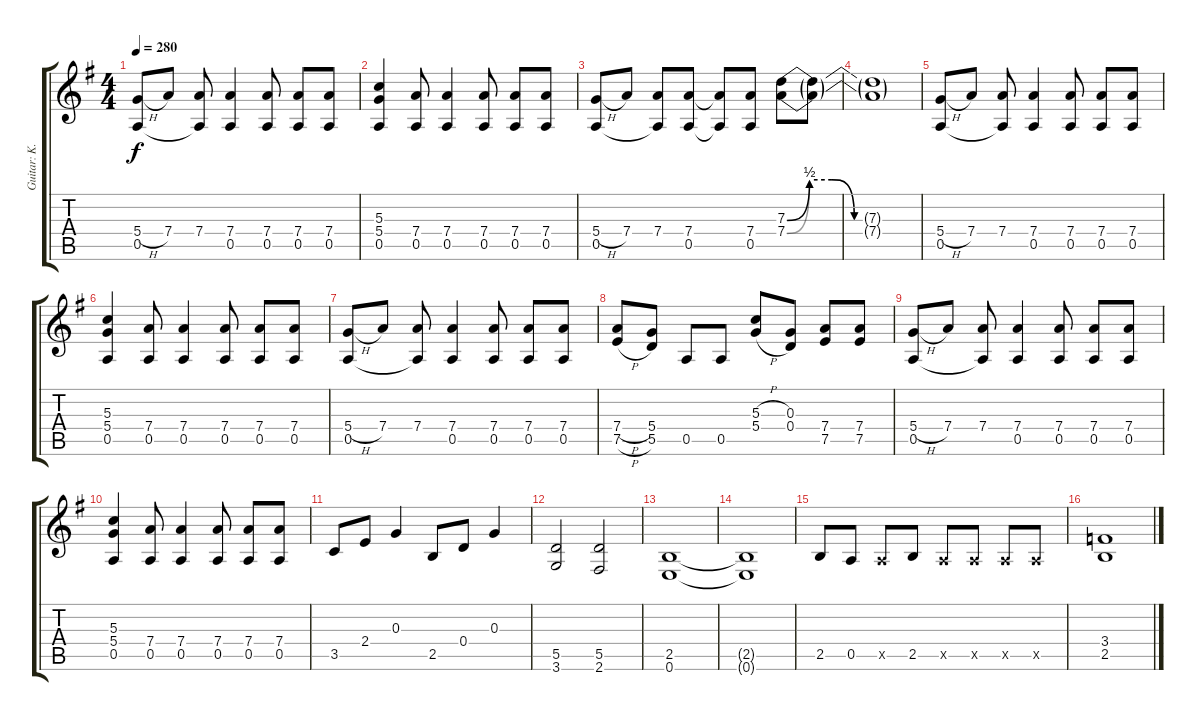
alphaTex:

\track ("Guitar: K.K." "Guitar: K.") {instrument overdrivenguitar}
\staff {score tabs}
\tuning (E4 B3 G3 D3 A2 E2) {hide}
\ts (4 4)
\tempo 280
\clef g2
\ks g
(5.4{h} 0.5).8{dy f} 7.4.8 (7.4 0.5{t}).8 (7.4 0.5).4 (7.4 0.5).8 (7.4 0.5).8 (7.4 0.5).8 |
(5.3 5.4 0.5).4 (7.4 0.5).8 (7.4 0.5).4 (7.4 0.5).8 (7.4 0.5).8 (7.4 0.5).8 |
(5.4{h} 0.5).8 7.4.8 (7.4 0.5{t}).8 (7.4 0.5).8 (7.4{t} 0.5{t}).8 (7.4 0.5).8 (7.3{be (custom 0 0 10 2 20 2 30 0 60 0)} 7.4{be (custom 0 0 10 2 20 2 30 0 60 0)}).8 (7.3{t} 7.4{t}).8 |
(7.3{t} 7.4{t}).1 |
(5.4{h} 0.5).8 7.4.8 (7.4 0.5{t}).8 (7.4 0.5).4 (7.4 0.5).8 (7.4 0.5).8 (7.4 0.5).8 |
(5.3 5.4 0.5).4 (7.4 0.5).8 (7.4 0.5).4 (7.4 0.5).8 (7.4 0.5).8 (7.4 0.5).8 |
(5.4{h} 0.5).8 7.4.8 (7.4 0.5{t}).8 (7.4 0.5).4 (7.4 0.5).8 (7.4 0.5).8 (7.4 0.5).8 |
(7.4{h} 7.5{h}).8 (5.4 5.5).8 0.5.8 0.5.8 (5.3{h} 5.4{h}).8 (0.3 0.4).8 (7.4 7.5).8 (7.4 7.5).8 |
(5.4{h} 0.5).8 7.4.8 (7.4 0.5{t}).8 (7.4 0.5).4 (7.4 0.5).8 (7.4 0.5).8 (7.4 0.5).8 |
(5.3 5.4 0.5).4 (7.4 0.5).8 (7.4 0.5).4 (7.4 0.5).8 (7.4 0.5).8 (7.4 0.5).8 |
3.5.8 2.4.8 0.3.4 2.5.8 0.4.8 0.3.4 |
(5.5 3.6).2 (5.5 2.6).2 |
(2.5 0.6).1 |
(2.5{t} 0.6{t}).1 |
2.5.8 0.5.8 0.5{x}.8 2.5.8 0.5{x}.8 0.5{x}.8 0.5{x}.8 0.5{x}.8 |
(3.4 2.5).1
